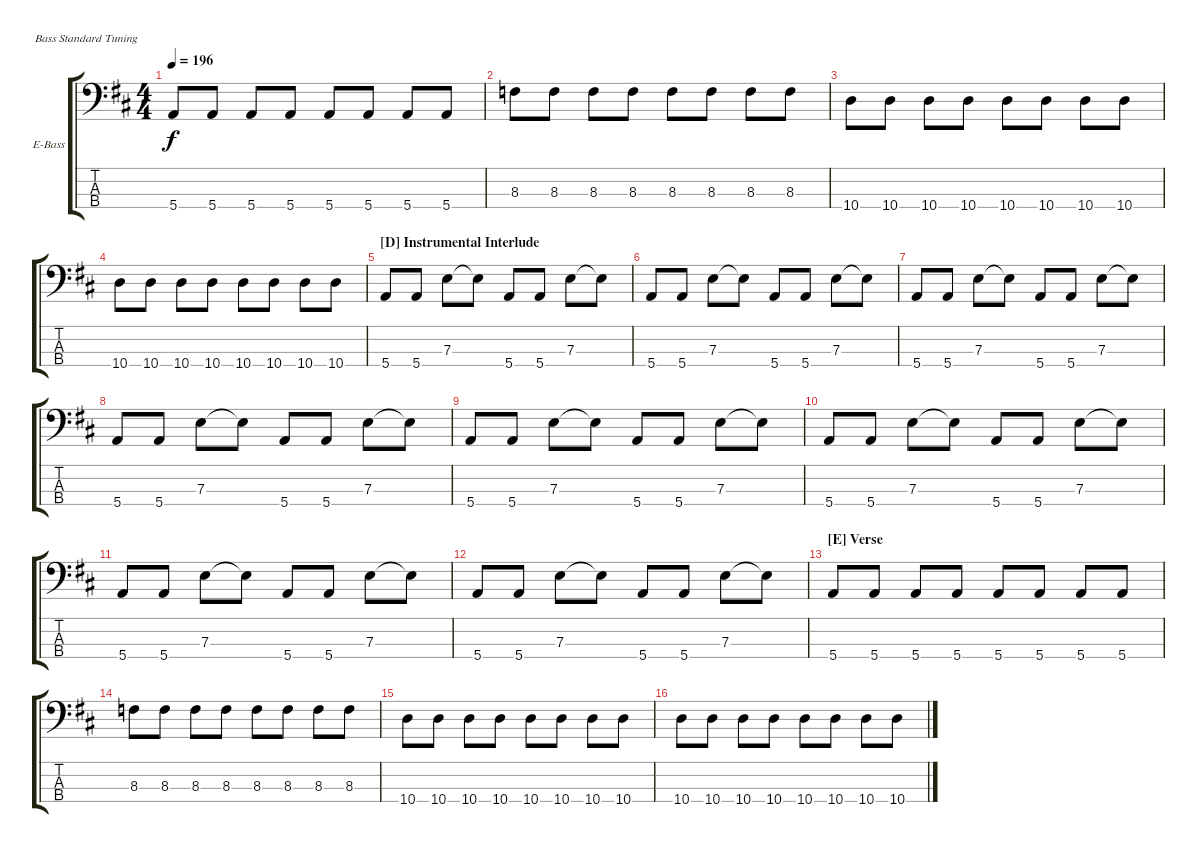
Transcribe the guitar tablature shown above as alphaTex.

\defaultSystemsLayout 4
\bracketExtendMode groupsimilarinstruments
\firstSystemTrackNameOrientation horizontal
\otherSystemsTrackNameOrientation horizontal
\track ("Electric Bass" "E-Bass") {instrument electricbassfinger}
\staff {score tabs}
\tuning (G2 D2 A1 E1)
\ts (4 4)
\tempo 196
\clef f4
\ks d
5.4.8{dy f} 5.4.8 5.4.8 5.4.8 5.4.8 5.4.8 5.4.8 5.4.8 |
8.3.8 8.3.8 8.3.8 8.3.8 8.3.8 8.3.8 8.3.8 8.3.8 |
10.4.8 10.4.8 10.4.8 10.4.8 10.4.8 10.4.8 10.4.8 10.4.8 |
10.4.8 10.4.8 10.4.8 10.4.8 10.4.8 10.4.8 10.4.8 10.4.8 |
\section ("D" "Instrumental Interlude")
5.4.8 5.4.8 7.3.8 7.3{t}.8 5.4.8 5.4.8 7.3.8 7.3{t}.8 |
5.4.8 5.4.8 7.3.8 7.3{t}.8 5.4.8 5.4.8 7.3.8 7.3{t}.8 |
5.4.8 5.4.8 7.3.8 7.3{t}.8 5.4.8 5.4.8 7.3.8 7.3{t}.8 |
5.4.8 5.4.8 7.3.8 7.3{t}.8 5.4.8 5.4.8 7.3.8 7.3{t}.8 |
5.4.8 5.4.8 7.3.8 7.3{t}.8 5.4.8 5.4.8 7.3.8 7.3{t}.8 |
5.4.8 5.4.8 7.3.8 7.3{t}.8 5.4.8 5.4.8 7.3.8 7.3{t}.8 |
5.4.8 5.4.8 7.3.8 7.3{t}.8 5.4.8 5.4.8 7.3.8 7.3{t}.8 |
5.4.8 5.4.8 7.3.8 7.3{t}.8 5.4.8 5.4.8 7.3.8 7.3{t}.8 |
\section ("E" "Verse")
5.4.8 5.4.8 5.4.8 5.4.8 5.4.8 5.4.8 5.4.8 5.4.8 |
8.3.8 8.3.8 8.3.8 8.3.8 8.3.8 8.3.8 8.3.8 8.3.8 |
10.4.8 10.4.8 10.4.8 10.4.8 10.4.8 10.4.8 10.4.8 10.4.8 |
10.4.8 10.4.8 10.4.8 10.4.8 10.4.8 10.4.8 10.4.8 10.4.8
